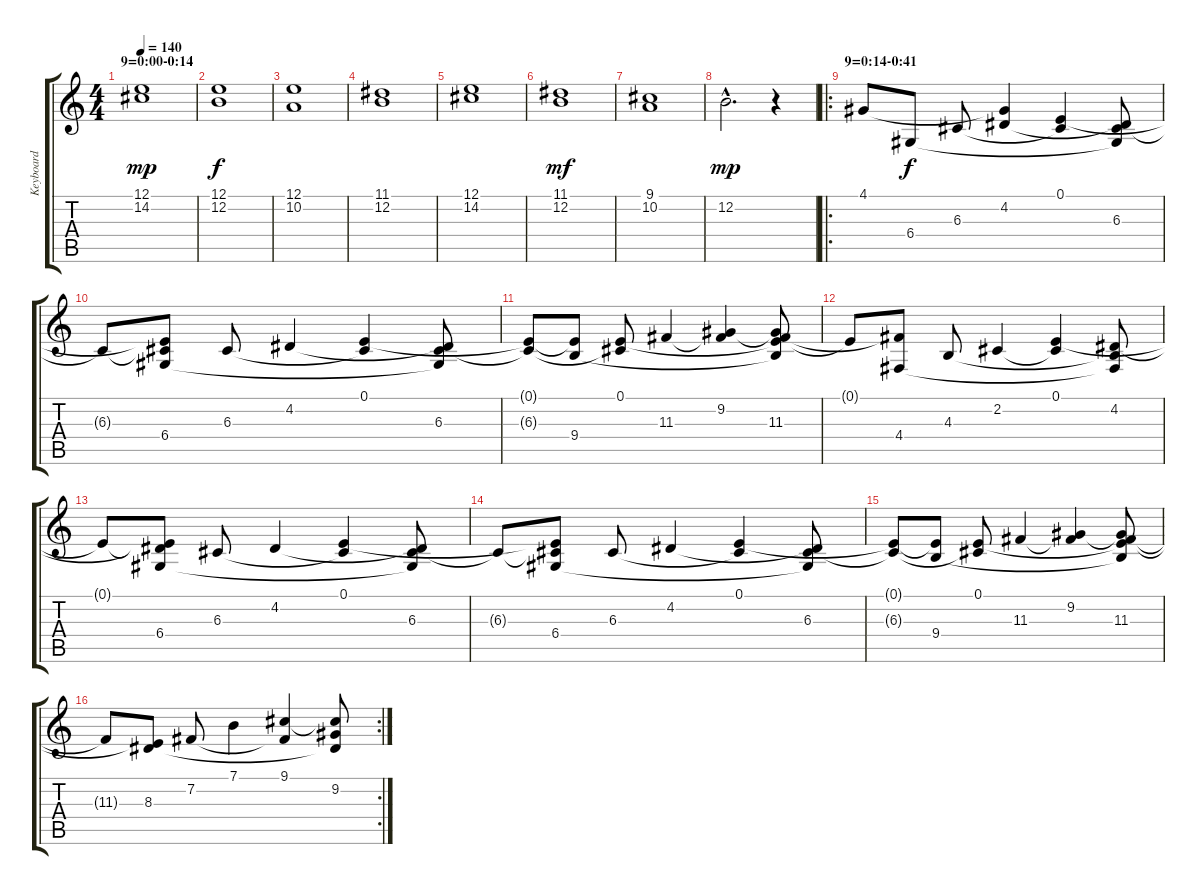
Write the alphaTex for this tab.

\track ("Keyboard" "Keyboard") {instrument stringensemble1}
\staff {score tabs}
\tuning (E4 B3 G3 D3 A2 E2) {hide}
\ts (4 4)
\section ("" "9=0:00-0:14")
\tempo 140
\clef g2
\ks c
(12.1 14.2).1{dy mp} |
(12.1 12.2).1{dy f} |
(12.1 10.2).1 |
(11.1 12.2).1 |
(12.1 14.2).1 |
(11.1 12.2).1{dy mf} |
(9.1 10.2).1 |
12.2{hac}.2{d dy mp} r.4 |
\ro
\section ("" "9=0:14-0:41")
4.1.8{volume 16 instrument acousticgrandpiano} 6.4.8{dy f} 6.3.8 (4.1{t} 4.2).4 (0.1 6.3{t}).4 (4.2{t} 6.3 6.4{t}).8 |
6.3{t}.8 (0.1{t} 6.3{t} 6.4).8 6.3.8 4.2.4 (0.1 6.3{t}).4 (4.2{t} 6.3 6.4{t}).8 |
(0.1{t} 6.3{t}).8 (0.1{t} 9.4).8 (0.1 6.3{t}).8 11.3.4 (9.2 11.3{t}).4 (0.1{t} 9.2{t} 11.3 9.4{t}).8 |
0.1{t}.8 (11.3{t} 4.4).8 4.3.8 2.2.4 (0.1 2.2{t}).4 (4.2 4.3{t} 4.4{t}).8 |
0.1{t}.8 (0.1{t} 4.2{t} 6.4).8 6.3.8 4.2.4 (0.1 6.3{t}).4 (4.2{t} 6.3 6.4{t}).8 |
6.3{t}.8 (0.1{t} 6.3{t} 6.4).8 6.3.8 4.2.4 (0.1 6.3{t}).4 (4.2{t} 6.3 6.4{t}).8 |
(0.1{t} 6.3{t}).8 (0.1{t} 9.4).8 (0.1 6.3{t}).8 11.3.4 (9.2 11.3{t}).4 (0.1{t} 9.2{t} 11.3 9.4{t}).8 |
\rc 2
11.3{t}.8 (0.1{t} 8.3).8 7.2.8 7.1.4 (9.1 7.2{t}).4 (9.1{t} 9.2 8.3{t}).8
